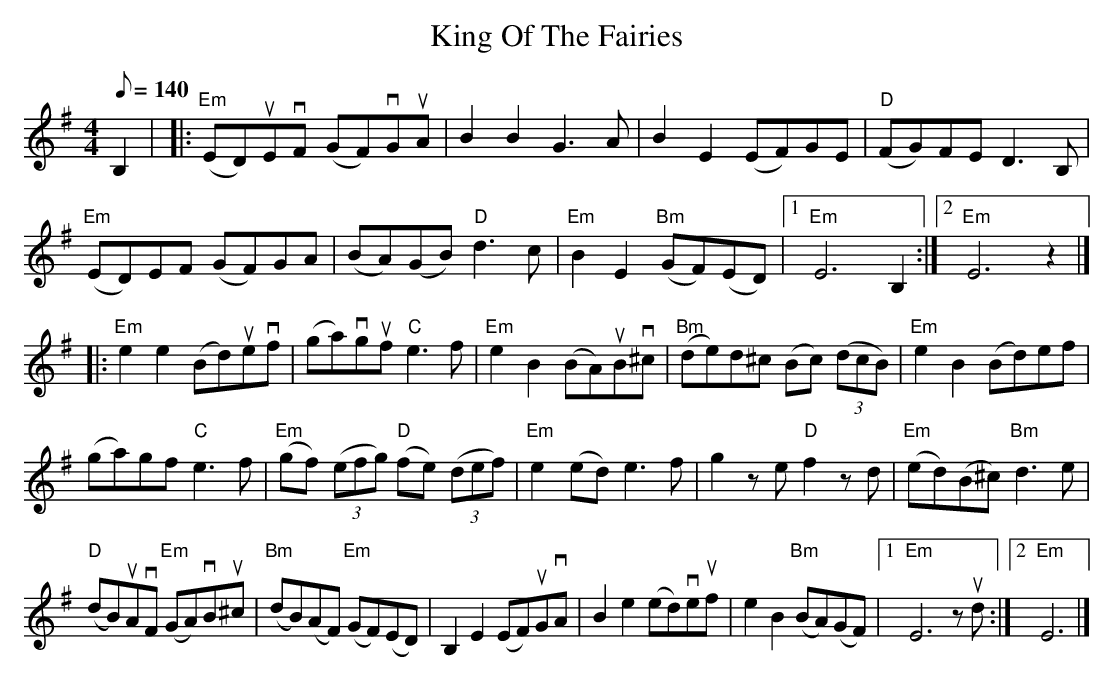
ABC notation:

X:1
T: King Of The Fairies
M: 4/4
L: 1/8
Q: 140
K: Em
B,2 |\
|: "Em" (ED)uEvF (GF)vGuA | B2B2 G3 A | B2E2 (EF)GE | "D" (FG)FE D3 B, |
"Em" (ED)EF (GF)GA | (BA)(GB) "D" d3 c | "Em" B2E2 "Bm" (GF)(ED) |\
[1 "Em" E6 B,2 :| [2 "Em" E6 z2 |]
|: "Em" e2 e2 (Bd)uevf | (ga)vguf "C" e3 f | "Em" e2 B2 (BA)uBv^c |\
"Bm" (de)d^c (Bc) (3(dcB) | "Em" e2 B2 (Bd)ef |
(ga)gf "C" e3 f | "Em" (gf) (3(efg) "D" (fe) (3(def) |\
"Em" e2 (ed) e3 f | g2 z e "D" f2 z d | "Em" (ed)(B^c) "Bm" d3 e |
"D" (dB)uAvF "Em" (GA)vBu^c | "Bm" (dB)(AF) "Em" (GF)(ED) |\
B,2 E2 (EF)uGvA | B2 e2 (ed)veuf | e2 B2 "Bm" (BA)(GF) |\
[1 "Em" E6 z ud :| [2 "Em" E6 |]
